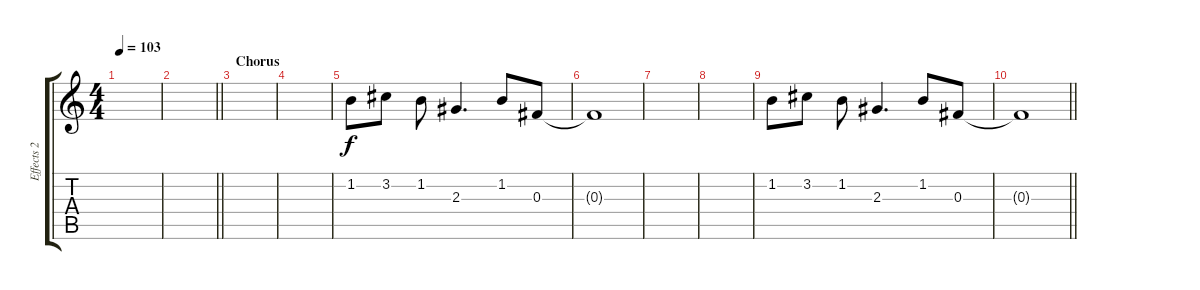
\track ("Effects 2" "Effects 2") {instrument electricguitarclean}
\staff {score tabs}
\tuning (Eb4 Bb3 Gb3 Db3 Ab2 Eb2) {hide}
\ts (4 4)
\tempo 103
\clef g2
\ks c
|
\barLineRight lightlight
|
\section ("" "Chorus")
|
|
1.2.8 3.2.8 1.2.8 2.3.4{d} 1.2.8 0.3.8 |
0.3{t}.1 |
|
|
1.2.8 3.2.8 1.2.8 2.3.4{d} 1.2.8 0.3.8 |
\barLineRight lightlight
0.3{t}.1
